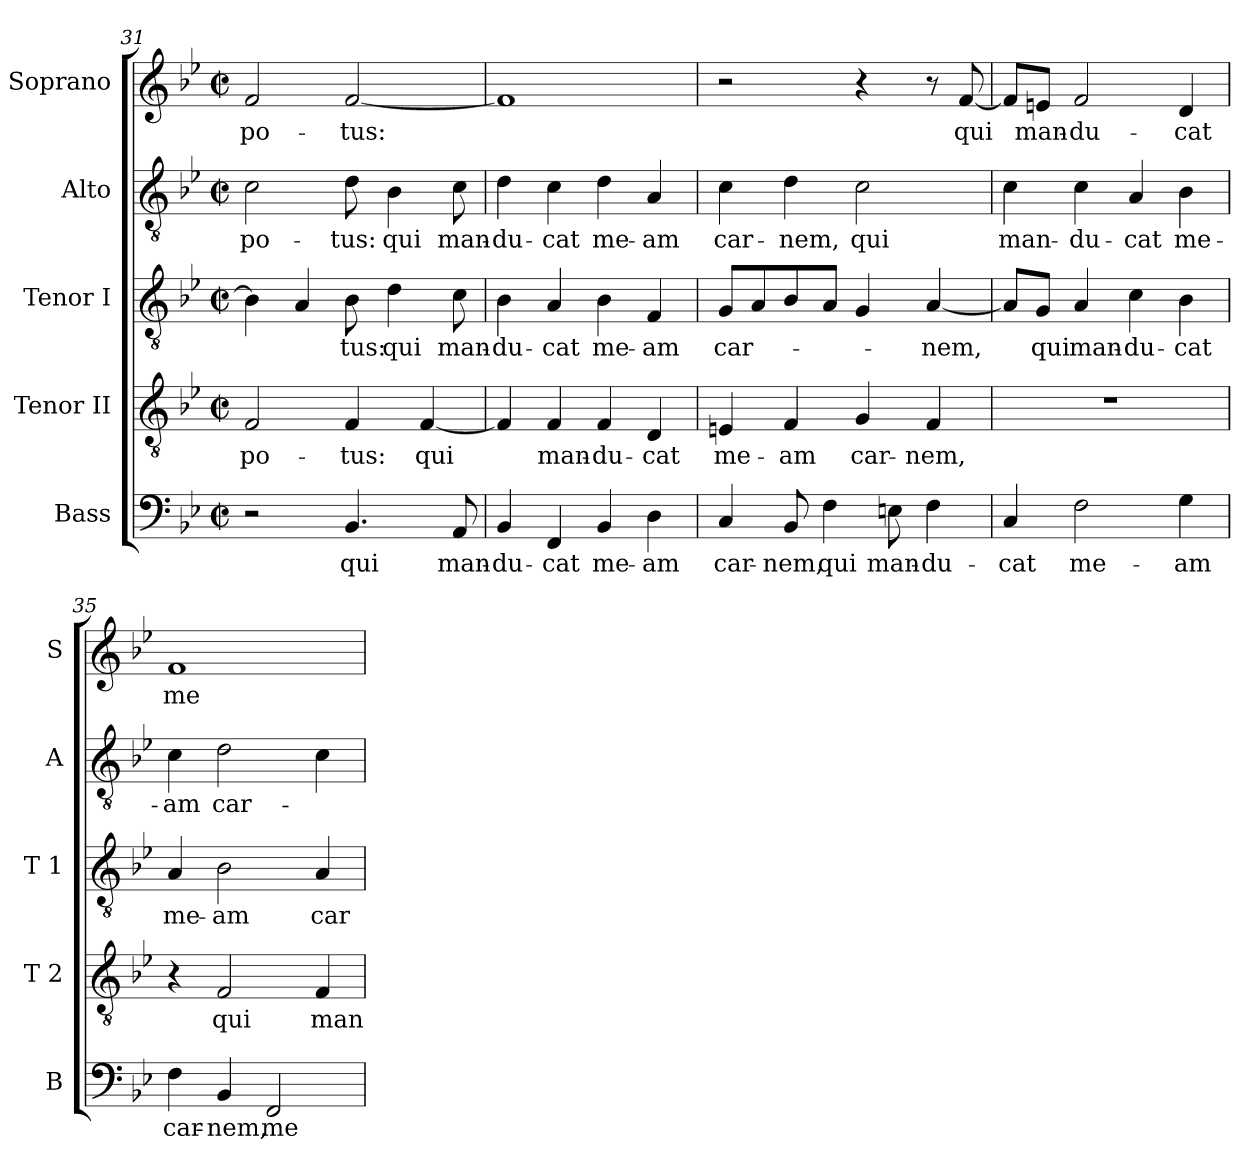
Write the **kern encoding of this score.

**kern	**text	**kern	**text	**kern	**text	**kern	**text	**kern	**text
*part5	*part5	*part4	*part4	*part3	*part3	*part2	*part2	*part1	*part1
*staff5	*staff5	*staff4	*staff4	*staff3	*staff3	*staff2	*staff2	*staff1	*staff1
*I"Bass	*	*I"Tenor II	*	*I"Tenor I	*	*I"Alto	*	*I"Soprano	*
*I'B	*	*I'T 2	*	*I'T 1	*	*I'A	*	*I'S	*
!!LO:PB:g=z
*clefF4	*	*clefGv2	*	*clefGv2	*	*clefGv2	*	*clefG2	*
*ITrd7c12	*	*	*	*	*	*ITrd7c12	*	*	*
*k[b-e-]	*	*k[b-e-]	*	*k[b-e-]	*	*k[b-e-]	*	*k[b-e-]	*
*B-:	*	*B-:	*	*B-:	*	*B-:	*	*B-:	*
*M2/2	*	*M2/2	*	*M2/2	*	*M2/2	*	*M2/2	*
*met(c|)	*	*met(c|)	*	*met(c|)	*	*met(c|)	*	*met(c|)	*
=31	=31	=31	=31	=31	=31	=31	=31	=31	=31
!	!	!	!LO:LY:b:color=#000000	!	!	!	!	!	!
!	!	!	!	!	!	!	!LO:LY:b:color=#000000	!	!
!	!	!	!	!	!	!	!	!	!LO:LY:b:color=#000000
2r	.	2Fi/	po-	4B-i\]	.	2Ci\	po-	2fi/	po-
.	.	.	.	4Ai/	.	.	.	.	.
!	!LO:LY:b:color=#000000	!	!	!	!	!	!	!	!
!	!	!	!LO:LY:b:color=#000000	!	!	!	!	!	!
!	!	!	!	!	!LO:LY:b:color=#000000	!	!	!	!
!	!	!	!	!	!	!	!LO:LY:b:color=#000000	!	!
!	!	!	!	!	!	!	!	!	!LO:LY:b:color=#000000
4.BBB-i/	qui	4Fi/	-tus:	8B-i\	-tus:	8Di\	-tus:	[<2fi/	-tus:
!	!	!	!	!	!LO:LY:b:color=#000000	!	!	!	!
!	!	!	!	!	!	!	!LO:LY:b:color=#000000	!	!
.	.	.	.	4di\	qui	4BB-i\	qui	.	.
!	!	!	!LO:LY:b:color=#000000	!	!	!	!	!	!
.	.	[<4Fi/	qui	.	.	.	.	.	.
!	!LO:LY:b:color=#000000	!	!	!	!	!	!	!	!
!	!	!	!	!	!LO:LY:b:color=#000000	!	!	!	!
!	!	!	!	!	!	!	!LO:LY:b:color=#000000	!	!
8AAAi/	man-	.	.	8ci\	man-	8Ci\	man-	.	.
=32	=32	=32	=32	=32	=32	=32	=32	=32	=32
!	!LO:LY:b:color=#000000	!	!	!	!	!	!	!	!
!	!	!	!	!	!LO:LY:b:color=#000000	!	!	!	!
!	!	!	!	!	!	!	!LO:LY:b:color=#000000	!	!
4BBB-i/	-du-	4Fi/]	.	4B-i\	-du-	4Di\	-du-	1fi]	.
!	!LO:LY:b:color=#000000	!	!	!	!	!	!	!	!
!	!	!	!LO:LY:b:color=#000000	!	!	!	!	!	!
!	!	!	!	!	!LO:LY:b:color=#000000	!	!	!	!
!	!	!	!	!	!	!	!LO:LY:b:color=#000000	!	!
4FFFi/	-cat	4Fi/	man-	4Ai/	-cat	4Ci\	-cat	.	.
!	!LO:LY:b:color=#000000	!	!	!	!	!	!	!	!
!	!	!	!LO:LY:b:color=#000000	!	!	!	!	!	!
!	!	!	!	!	!LO:LY:b:color=#000000	!	!	!	!
!	!	!	!	!	!	!	!LO:LY:b:color=#000000	!	!
4BBB-i/	me-	4Fi/	-du-	4B-i\	me-	4Di\	me-	.	.
!	!LO:LY:b:color=#000000	!	!	!	!	!	!	!	!
!	!	!	!LO:LY:b:color=#000000	!	!	!	!	!	!
!	!	!	!	!	!LO:LY:b:color=#000000	!	!	!	!
!	!	!	!	!	!	!	!LO:LY:b:color=#000000	!	!
4DDi\	-am	4Di/	-cat	4Fi/	-am	4AAi/	-am	.	.
=33	=33	=33	=33	=33	=33	=33	=33	=33	=33
!	!LO:LY:b:color=#000000	!	!	!	!	!	!	!	!
!	!	!	!LO:LY:b:color=#000000	!	!	!	!	!	!
!	!	!	!	!	!LO:LY:b:color=#000000	!	!	!	!
!	!	!	!	!	!	!	!LO:LY:b:color=#000000	!	!
4CCi/	car-	4Eni/	me-	8Gi/L	car-	4Ci\	car-	2r	.
.	.	.	.	8Ai/	.	.	.	.	.
!	!LO:LY:b:color=#000000	!	!	!	!	!	!	!	!
!	!	!	!LO:LY:b:color=#000000	!	!	!	!	!	!
!	!	!	!	!	!	!	!LO:LY:b:color=#000000	!	!
8BBB-i/	-nem,	4Fi/	-am	8B-i/	.	4Di\	-nem,	.	.
!	!LO:LY:b:color=#000000	!	!	!	!	!	!	!	!
4FFi\	qui	.	.	8Ai/J	.	.	.	.	.
!	!	!	!LO:LY:b:color=#000000	!	!	!	!	!	!
!	!	!	!	!	!	!	!LO:LY:b:color=#000000	!	!
.	.	4Gi/	car-	4Gi/	.	2Ci\	qui	4r	.
!	!LO:LY:b:color=#000000	!	!	!	!	!	!	!	!
8EEni\	man-	.	.	.	.	.	.	.	.
!	!LO:LY:b:color=#000000	!	!	!	!	!	!	!	!
!	!	!	!LO:LY:b:color=#000000	!	!	!	!	!	!
!	!	!	!	!	!LO:LY:b:color=#000000	!	!	!	!
4FFi\	-du-	4Fi/	-nem,	[<4Ai/	-nem,	.	.	8r	.
!	!	!	!	!	!	!	!	!	!LO:LY:b:color=#000000
.	.	.	.	.	.	.	.	[<8fi/	qui
=34	=34	=34	=34	=34	=34	=34	=34	=34	=34
!	!LO:LY:b:color=#000000	!	!	!	!	!	!	!	!
!	!	!	!	!	!	!	!LO:LY:b:color=#000000	!	!
4CCi/	-cat	1r	.	8Ai/L]	.	4Ci\	man-	8fi/L]	.
!	!	!	!	!	!LO:LY:b:color=#000000	!	!	!	!
!	!	!	!	!	!	!	!	!	!LO:LY:b:color=#000000
.	.	.	.	8Gi/J	qui	.	.	8eni/J	man-
!	!LO:LY:b:color=#000000	!	!	!	!	!	!	!	!
!	!	!	!	!	!LO:LY:b:color=#000000	!	!	!	!
!	!	!	!	!	!	!	!LO:LY:b:color=#000000	!	!
!	!	!	!	!	!	!	!	!	!LO:LY:b:color=#000000
2FFi\	me-	.	.	4Ai/	man-	4Ci\	-du-	2fi/	-du-
!	!	!	!	!	!LO:LY:b:color=#000000	!	!	!	!
!	!	!	!	!	!	!	!LO:LY:b:color=#000000	!	!
.	.	.	.	4ci\	-du-	4AAi/	-cat	.	.
!	!LO:LY:b:color=#000000	!	!	!	!	!	!	!	!
!	!	!	!	!	!LO:LY:b:color=#000000	!	!	!	!
!	!	!	!	!	!	!	!LO:LY:b:color=#000000	!	!
!	!	!	!	!	!	!	!	!	!LO:LY:b:color=#000000
4GGi\	-am	.	.	4B-i\	-cat	4BB-i\	me-	4di/	-cat
=35	=35	=35	=35	=35	=35	=35	=35	=35	=35
!	!LO:LY:b:color=#000000	!	!	!	!	!	!	!	!
!	!	!	!	!	!LO:LY:b:color=#000000	!	!	!	!
!	!	!	!	!	!	!	!LO:LY:b:color=#000000	!	!
!	!	!	!	!	!	!	!	!	!LO:LY:b:color=#000000
4FFi\	car-	4r	.	4Ai/	me-	4Ci\	-am	1fi	me-
!	!LO:LY:b:color=#000000	!	!	!	!	!	!	!	!
!	!	!	!LO:LY:b:color=#000000	!	!	!	!	!	!
!	!	!	!	!	!LO:LY:b:color=#000000	!	!	!	!
!	!	!	!	!	!	!	!LO:LY:b:color=#000000	!	!
4BBB-i/	-nem,	2Fi/	qui	2B-i\	-am	2Di\	car-	.	.
!	!LO:LY:b:color=#000000	!	!	!	!	!	!	!	!
2FFFi/	me-	.	.	.	.	.	.	.	.
!	!	!	!LO:LY:b:color=#000000	!	!	!	!	!	!
!	!	!	!	!	!LO:LY:b:color=#000000	!	!	!	!
.	.	4Fi/	man-	4Ai/	car-	4Ci\	.	.	.
=	=	=	=	=	=	=	=	=	=
*-	*-	*-	*-	*-	*-	*-	*-	*-	*-
